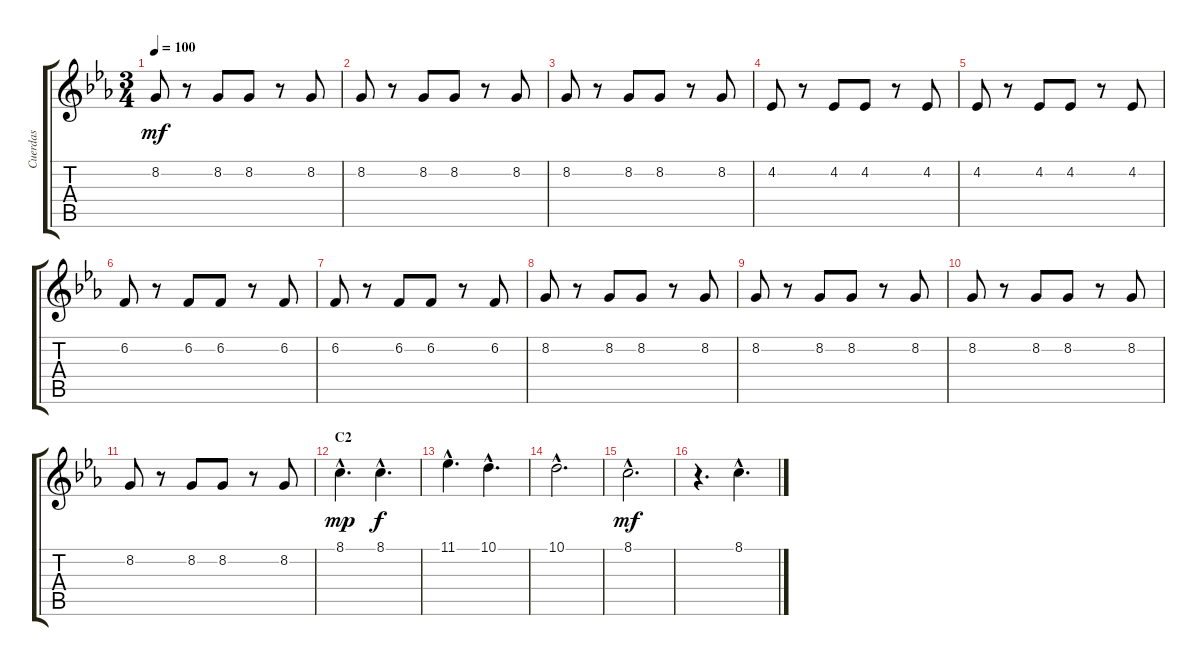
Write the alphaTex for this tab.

\track ("Cuerdas" "Cuerdas") {instrument violin}
\staff {score tabs}
\tuning (E4 B3 G3 D3 A2 E2) {hide}
\ts (3 4)
\tempo 100
\clef g2
\ks eb
8.2.8{dy mf} r.8 8.2.8 8.2.8 r.8 8.2.8 |
8.2.8 r.8 8.2.8 8.2.8 r.8 8.2.8 |
8.2.8 r.8 8.2.8 8.2.8 r.8 8.2.8 |
4.2.8 r.8 4.2.8 4.2.8 r.8 4.2.8 |
4.2.8 r.8 4.2.8 4.2.8 r.8 4.2.8 |
6.2.8 r.8 6.2.8 6.2.8 r.8 6.2.8 |
6.2.8 r.8 6.2.8 6.2.8 r.8 6.2.8 |
8.2.8 r.8 8.2.8 8.2.8 r.8 8.2.8 |
8.2.8 r.8 8.2.8 8.2.8 r.8 8.2.8 |
8.2.8 r.8 8.2.8 8.2.8 r.8 8.2.8 |
8.2.8 r.8 8.2.8 8.2.8 r.8 8.2.8 |
\section ("" "C2")
8.1{hac}.4{d dy mp} 8.1{hac}.4{d dy f} |
11.1{hac}.4{d} 10.1{hac}.4{d} |
10.1{hac}.2{d} |
8.1{hac}.2{d dy mf} |
r.4{d} 8.1{hac}.4{d}
